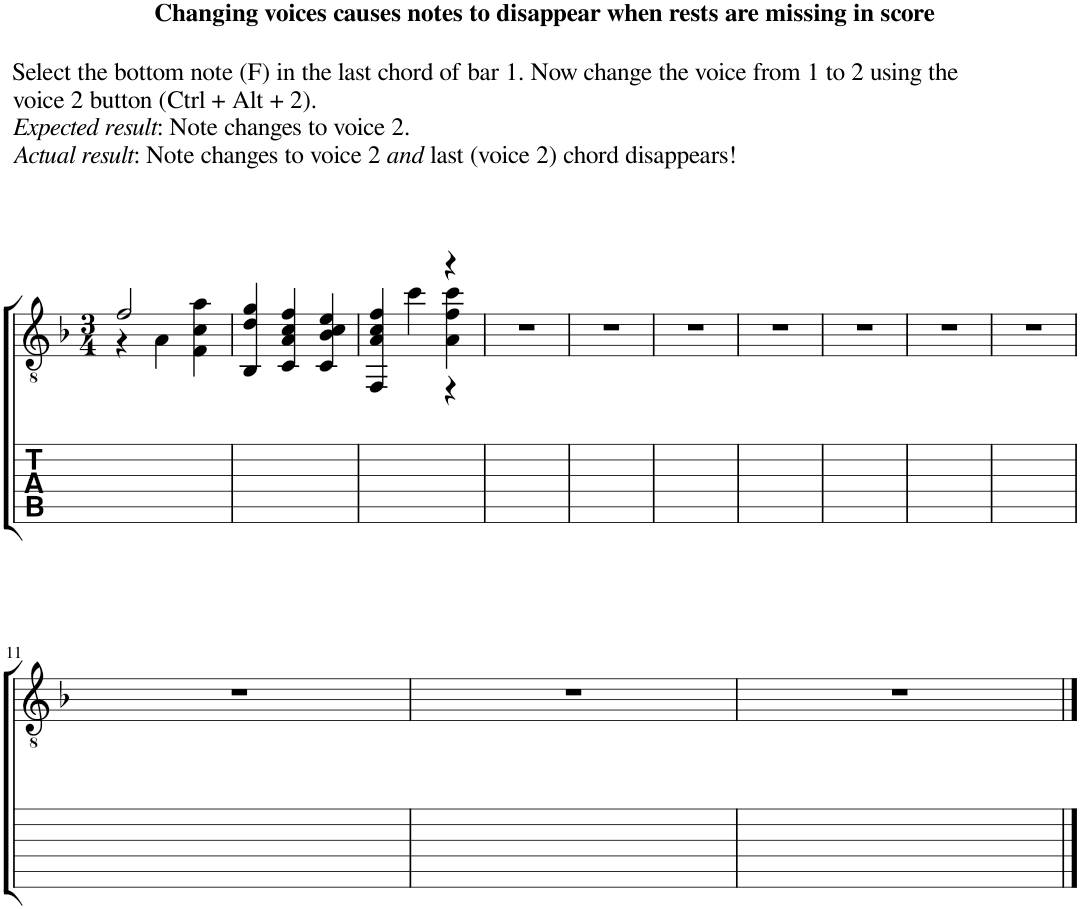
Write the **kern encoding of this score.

**kern	**kern
*part1	*part1
*staff2	*staff1
*I"Classical Guitar	*
*stria6	*
*	*clefGv2
*k[b-]	*k[b-]
*M3/4	*M3/4
=1	=1
*	*^
2.r	2f/	4r
.	.	4A\
.	4F\ 4c\ 4a\	4ryy
*	*v	*v
=2	=2
2.r	4BB-/ 4d/ 4g/
.	4C/ 4A/ 4c/ 4f/
.	4C/ 4B-/ 4c/ 4e/
=3	=3
*	*^
*	*	*^
2.r	4FF/ 4A/ 4c/ 4f/	2ryy	2ryy
.	4cc\	.	.
.	4r	4A\ 4f\ 4cc\	4r
*	*v	*v	*v
=4	=4
2.r	2.r
=5	=5
2.r	2.r
=6	=6
2.r	2.r
=7	=7
2.r	2.r
=8	=8
2.r	2.r
=9	=9
2.r	2.r
=10	=10
2.r	2.r
!!LO:LB:g=z
=11	=11
2.r	2.r
=12	=12
2.r	2.r
=13	=13
2.r	2.r
==	==
*-	*-
